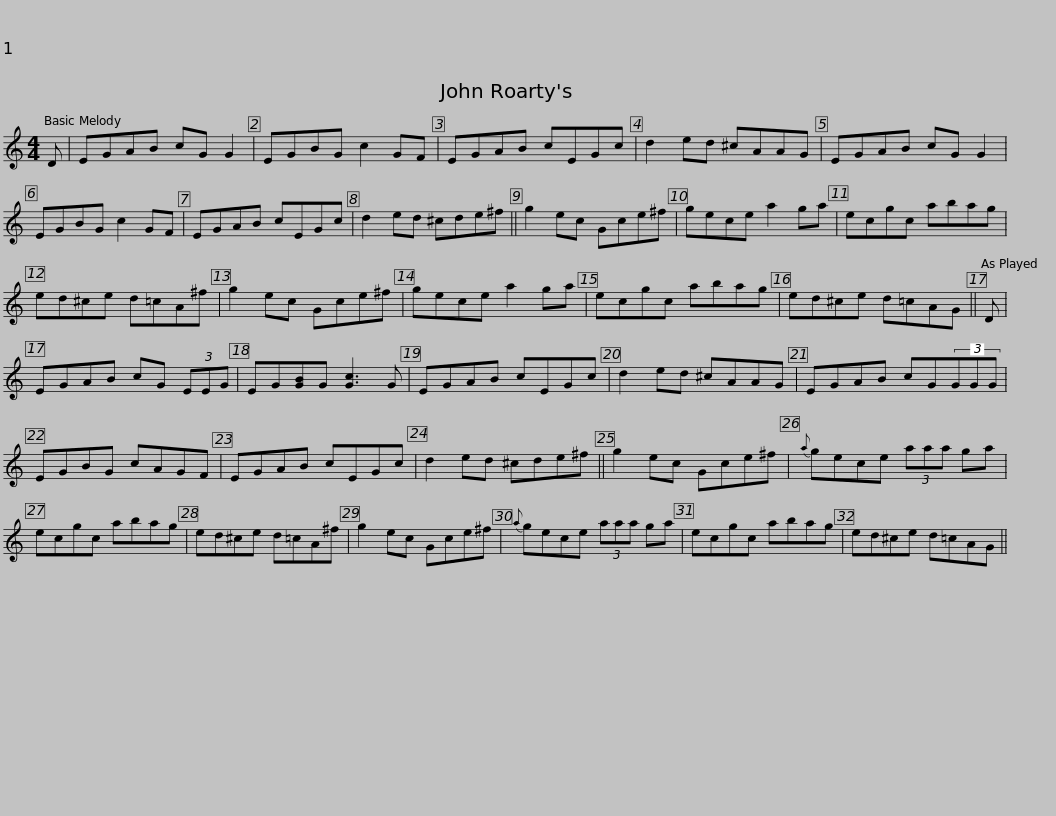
X:1
L:1/8
M:4/4
I:linebreak $
K:C
V:1 treble
V:1
 D | EGAB cG G2 | EGBG c2 GF | EGAB cEGc | d2 ed ^cAAG | %5
 EGAB cG G2 | EGBG c2 GF |$ EGAB cEGc | d2 ed ^cde^f || g2 ec Gce^f | %10
 gece a2 ga | ecgc abag |$ ed^ce d=cA^f | g2 ec Gce^f | gece a2 ga | %15
 ecgc abag | ed^ce d=cAG || D |$ EGAB cG (3EEG | EG[GB]G [Gc]3 G | %20
 EGAB cEGc | d2 ed ^cAAG | EGAB cG(3GGG |$ EGBG cAGF | EGAB cEGc | %25
 d2 ed ^cde^f || g2 ec Gce^f |{a} gece (3aaa ga |$ ecgc abag | ed^ce d=cA^f | %30
 g2 ec Gce^f |{a} gece (3aaa ga | ecgc abag |$ ed^ce d=cAG || %34
